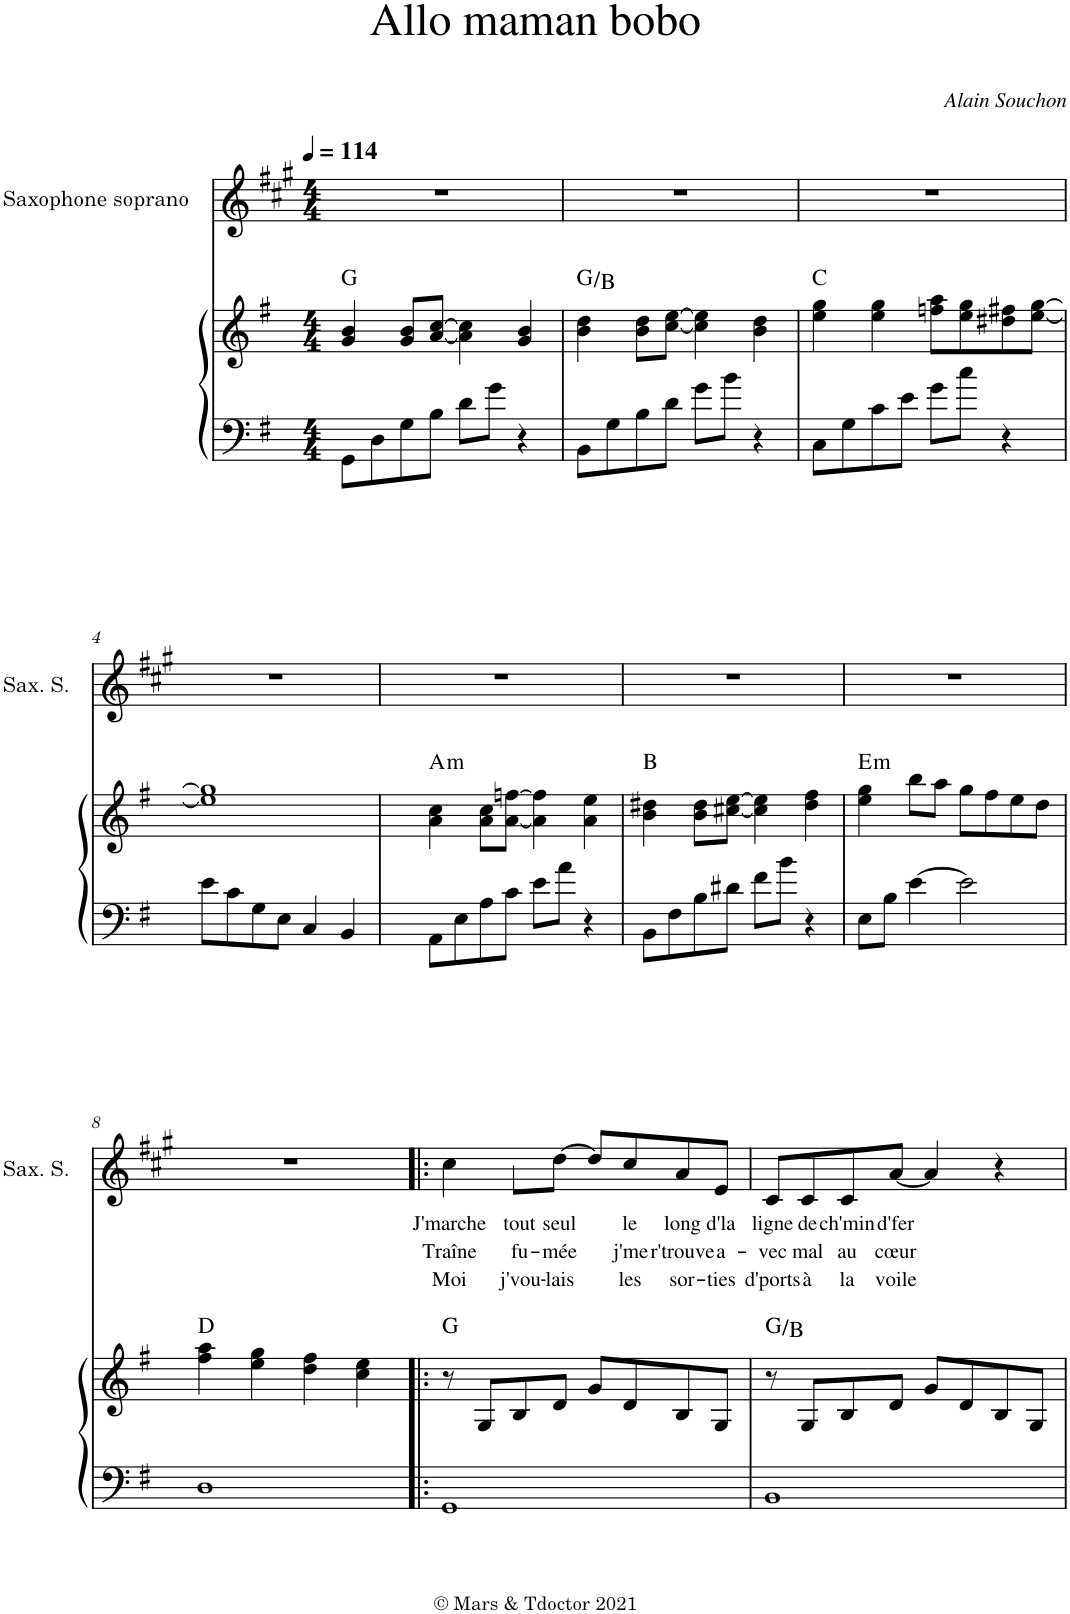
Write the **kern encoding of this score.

**kern	**kern	**harte	**kern	**text	**text	**text
*part2	*part2	*part2	*part1	*part1	*part1	*part1
*staff3	*staff2	*	*staff1	*staff1	*staff1	*staff1
*I"Piano	*	*	*I"Saxophone soprano	*	*	*
*I'Pno	*	*	*I'Sax. S.	*	*	*
*clefF4	*clefG2	*	*clefG2	*	*	*
*	*	*	*Trd1c2	*	*	*
*k[f#]	*k[f#]	*	*k[f#c#g#]	*	*	*
*M4/4	*M4/4	*	*M4/4	*	*	*
*MM114	*MM114	*	*MM114	*	*	*
=1	=1	=1	=1	=1	=1	=1
8GG\L	4g/ 4b/	G:maj	1r	.	.	.
8D\	.	.	.	.	.	.
8G\	8g/ 8b/L	.	.	.	.	.
8B\J	[8a/ [8cc/J	.	.	.	.	.
8d\L	4a\] 4cc\]	.	.	.	.	.
8g\J	.	.	.	.	.	.
4r	4g/ 4b/	.	.	.	.	.
=2	=2	=2	=2	=2	=2	=2
8BB\L	4b\ 4dd\	G:maj/3	1r	.	.	.
8G\	.	.	.	.	.	.
8B\	8b\ 8dd\L	.	.	.	.	.
8d\J	[8cc\ [8ee\J	.	.	.	.	.
8g\L	4cc\] 4ee\]	.	.	.	.	.
8b\J	.	.	.	.	.	.
4r	4b\ 4dd\	.	.	.	.	.
=3	=3	=3	=3	=3	=3	=3
8C\L	4ee\ 4gg\	C:maj	1r	.	.	.
8G\	.	.	.	.	.	.
8c\	4ee\ 4gg\	.	.	.	.	.
8e\J	.	.	.	.	.	.
8g\L	8ffn\ 8aa\L	.	.	.	.	.
8cc\J	8ee\ 8gg\	.	.	.	.	.
4r	8dd#X\ 8ff#X\	.	.	.	.	.
.	[8ee\ [8gg\J	.	.	.	.	.
!!LO:LB:g=z
=4	=4	=4	=4	=4	=4	=4
8e\L	1ee] 1gg]	.	1r	.	.	.
8c\	.	.	.	.	.	.
8G\	.	.	.	.	.	.
8E\J	.	.	.	.	.	.
4C/	.	.	.	.	.	.
4BB/	.	.	.	.	.	.
=5	=5	=5	=5	=5	=5	=5
!	!	!LO:H:kt=m	!	!	!	!
8AA\L	4a\ 4cc\	A:min	1r	.	.	.
8E\	.	.	.	.	.	.
8A\	8a\ 8cc\L	.	.	.	.	.
8c\J	[8a\ [8ffn\J	.	.	.	.	.
8e\L	4a\] 4ff\]	.	.	.	.	.
8a\J	.	.	.	.	.	.
4r	4a\ 4ee\	.	.	.	.	.
=6	=6	=6	=6	=6	=6	=6
8BB\L	4b\ 4dd#X\	B:maj	1r	.	.	.
8F#\	.	.	.	.	.	.
8B\	8b\ 8dd#\L	.	.	.	.	.
8d#X\J	[8cc#X\ [8ee\J	.	.	.	.	.
8f#\L	4cc#\] 4ee\]	.	.	.	.	.
8b\J	.	.	.	.	.	.
4r	4dd#\ 4ff#\	.	.	.	.	.
=7	=7	=7	=7	=7	=7	=7
!	!	!LO:H:kt=m	!	!	!	!
8E\L	4ee\ 4gg\	E:min	1r	.	.	.
8B\J	.	.	.	.	.	.
[4e\	8bb\L	.	.	.	.	.
.	8aa\J	.	.	.	.	.
2e\]	8gg\L	.	.	.	.	.
.	8ff#\	.	.	.	.	.
.	8ee\	.	.	.	.	.
.	8dd\J	.	.	.	.	.
!!LO:LB:g=z
=8	=8	=8	=8	=8	=8	=8
1D	4ff#\ 4aa\	D:maj	1r	.	.	.
.	4ee\ 4gg\	.	.	.	.	.
.	4dd\ 4ff#\	.	.	.	.	.
.	4cc\ 4ee\	.	.	.	.	.
=9!|:	=9!|:	=9!|:	=9!|:	=9!|:	=9!|:	=9!|:
!	!	!	!	!LO:LY:b	!LO:LY:b	!LO:LY:b
1GG	8r	G:maj	4cc#\	J'marche	Traîne	Moi
.	8G/L	.	.	.	.	.
!	!	!	!	!LO:LY:b	!LO:LY:b	!LO:LY:b
.	8B/	.	8cc#\L	tout	fu-	j'vou-
!	!	!	!	!LO:LY:b	!LO:LY:b	!LO:LY:b
.	8d/J	.	[8dd\J	seul	-mée	-lais
.	8g/L	.	8dd/L]	.	.	.
!	!	!	!	!LO:LY:b	!LO:LY:b	!LO:LY:b
.	8d/	.	8cc#/	le	j'me	les
!	!	!	!	!LO:LY:b	!LO:LY:b	!LO:LY:b
.	8B/	.	8a/	long	r'trouve	sor-
!	!	!	!	!LO:LY:b	!LO:LY:b	!LO:LY:b
.	8G/J	.	8e/J	d'la	a-	-ties
=10	=10	=10	=10	=10	=10	=10
!	!	!	!	!LO:LY:b	!LO:LY:b	!LO:LY:b
1BB	8r	G:maj/3	8c#/L	ligne	-vec	d'ports
!	!	!	!	!LO:LY:b	!LO:LY:b	!LO:LY:b
.	8G/L	.	8c#/	de	mal	à
!	!	!	!	!LO:LY:b	!LO:LY:b	!LO:LY:b
.	8B/	.	8c#/	ch'min	au	la
!	!	!	!	!LO:LY:b	!LO:LY:b	!LO:LY:b
.	8d/J	.	[8a/J	d'fer	cœur	voile
.	8g/L	.	4a/]	.	.	.
.	8d/	.	.	.	.	.
.	8B/	.	4r	.	.	.
.	8G/J	.	.	.	.	.
=	=	=	=	=	=	=
*-	*-	*-	*-	*-	*-	*-
